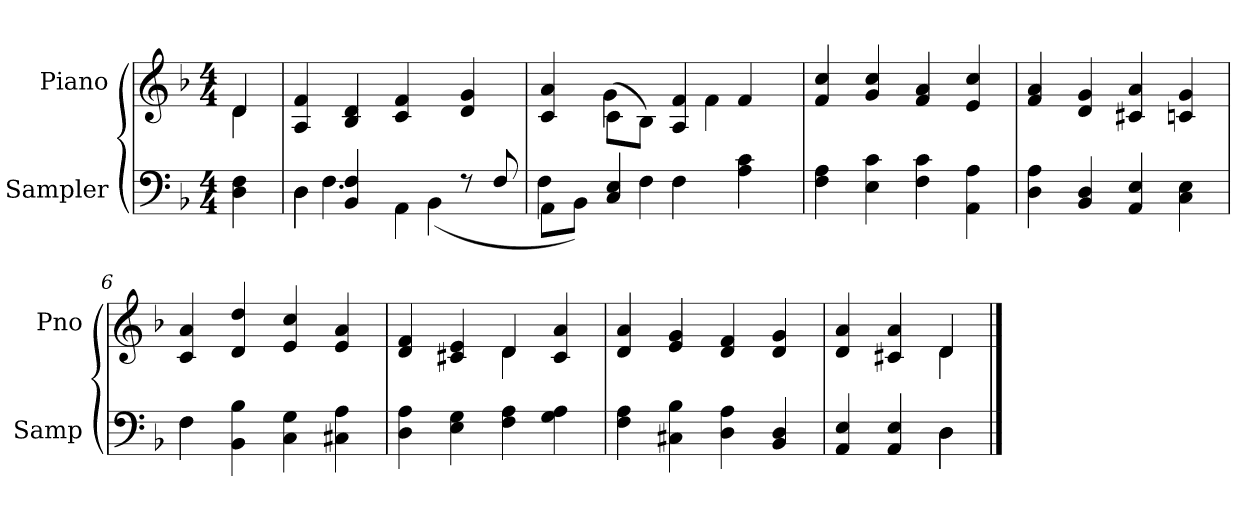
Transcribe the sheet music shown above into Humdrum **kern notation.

**kern	**kern
*part2	*part1
*staff2	*staff1
*I"Sampler	*I"Piano
*I'Samp	*I'Pno
*clefF4	*clefG2
*k[b-]	*k[b-]
*F:	*F:
*M4/4	*M4/4
=1	=1
*	*^
4D 4F	4d/	4d
*	*v	*v
=2	=2
*^	*
4D\	4D	4A 4f
4BB- 4F	4.F	4B- 4d
4AA\	.	4c 4f
.	(4BB-	.
8r	.	4d 4g
8F/	8ryy	.
=3	=3	=3
*	*	*^
8AA\L	4F	4c 4a	4ryy
8BB-\J)	.	.	.
4C 4E	8ryy	(8c\L	4g
.	4F	8B-\J)	.
4F\	.	4A 4f	8ryy
.	4.ryy	.	4f
4A 4c	.	4f/	.
.	.	.	8ryy
*v	*v	*	*
*	*v	*v
=4	=4
4F 4A	4f 4cc
4E 4c	4g 4cc
4F 4c	4f 4a
4AA 4A	4e 4cc
=5	=5
4D 4A	4f 4a
4BB- 4D	4d 4g
4AA 4E	4c#X 4a
4C 4E	4cn 4g
=6	=6
*^	*
4F\	4F	4c 4a
4BB- 4B-	2.ryy	4d 4dd
4C 4G	.	4e 4cc
4C#X 4A	.	4e 4a
*v	*v	*
=7	=7
*	*^
4D 4A	4d 4f	2ryy
4E 4G	4c#X 4e	.
4F 4A	4d/	4d
4G 4A	4c# 4a	4ryy
*	*v	*v
=8	=8
4F 4A	4d 4a
4C#X 4B-	4e 4g
4D 4A	4d 4f
4BB- 4D	4d 4g
=9	=9
*^	*^
4AA 4E	2ryy	4d 4a	2ryy
4AA 4E	.	4c#X 4a	.
4D\	4D	4d/	4d
*v	*v	*	*
*	*v	*v
==	==
*-	*-
